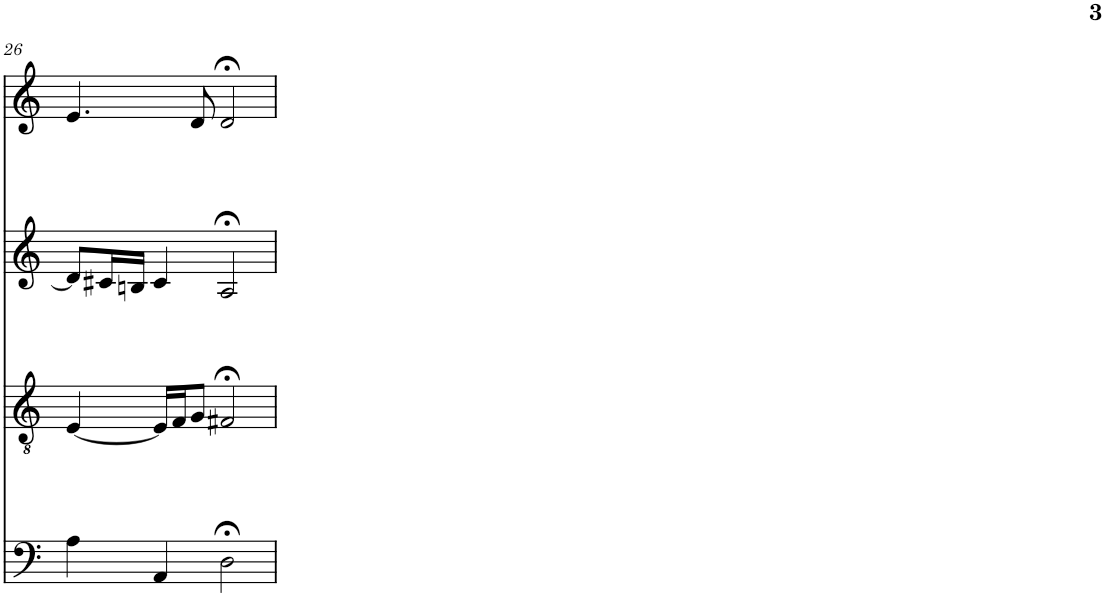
**kern	**kern	**kern	**kern
*part4	*part3	*part2	*part1
*staff4	*staff3	*staff2	*staff1
*I"bass	*I"tenor	*I"alto	*I"soprn
!!LO:PB:g=z
*clefF4	*clefGv2	*clefG2	*clefG2
*k[]	*k[]	*k[]	*k[]
*M4/4	*M4/4	*M4/4	*M4/4
=26	=26	=26	=26
4A\	[4E/	8d/L]	4.e/
.	.	16c#X/L	.
.	.	16Bn/JJ	.
4AA/	16E/LL]	4c#/	.
.	16F/J	.	.
.	8G/J	.	8d/
2D;<\	2F#X;</	2A;</	2d;</
=	=	=	=
*-	*-	*-	*-
